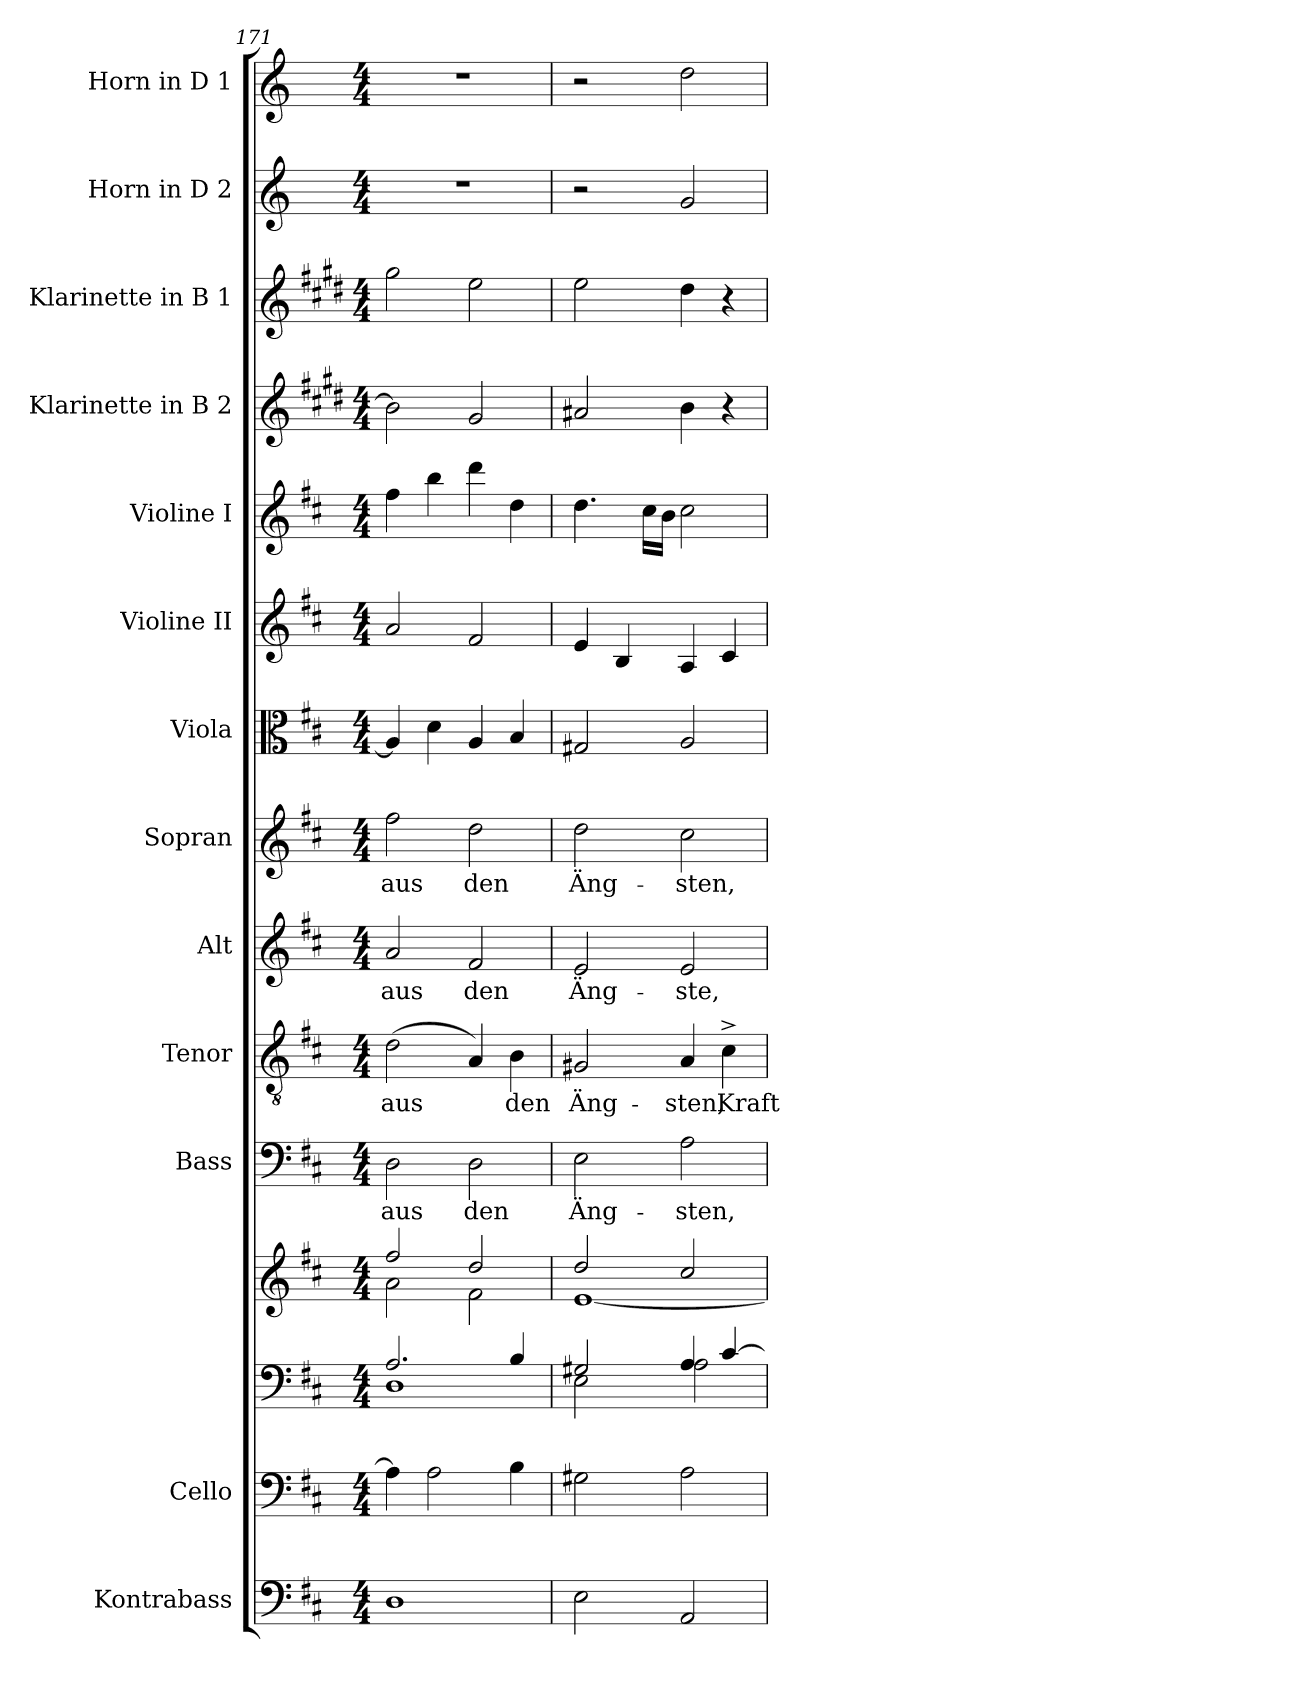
**kern	**kern	**kern	**kern	**kern	**text	**kern	**text	**kern	**text	**kern	**text	**kern	**kern	**kern	**kern	**kern	**kern	**kern
*part14	*part13	*part12	*part12	*part11	*part11	*part10	*part10	*part9	*part9	*part8	*part8	*part7	*part6	*part5	*part4	*part3	*part2	*part1
*staff15	*staff14	*staff13	*staff12	*staff11	*staff11	*staff10	*staff10	*staff9	*staff9	*staff8	*staff8	*staff7	*staff6	*staff5	*staff4	*staff3	*staff2	*staff1
*I"Kontrabass	*I"Cello	*	*	*I"Bass	*	*I"Tenor	*	*I"Alt	*	*I"Sopran	*	*I"Viola	*I"Violine II	*I"Violine I	*I"Klarinette in B 2	*I"Klarinette in B 1	*I"Horn in D 2	*I"Horn in D 1
*I'Kb.	*	*	*	*I'B	*	*I'T	*	*I'A	*	*I'S	*	*I'Vla.	*I'Vl. II	*I'Vl. I	*	*	*I'Hrn. 2	*I'Hrn. 1
*clefF4	*clefF4	*clefF4	*clefG2	*clefF4	*	*clefGv2	*	*clefG2	*	*clefG2	*	*clefC3	*clefG2	*clefG2	*clefG2	*clefG2	*clefG2	*clefG2
*ITrd7c12	*	*	*	*	*	*	*	*	*	*	*	*	*	*	*ITrd1c2	*ITrd1c2	*ITrd-1c-2	*ITrd-1c-2
*k[f#c#]	*k[f#c#]	*k[f#c#]	*k[f#c#]	*k[f#c#]	*	*k[f#c#]	*	*k[f#c#]	*	*k[f#c#]	*	*k[f#c#]	*k[f#c#]	*k[f#c#]	*k[f#c#]	*k[f#c#]	*k[f#c#]	*k[f#c#]
*D:	*D:	*D:	*D:	*D:	*	*D:	*	*D:	*	*D:	*	*D:	*D:	*D:	*D:	*D:	*D:	*D:
*M4/4	*M4/4	*M4/4	*M4/4	*M4/4	*	*M4/4	*	*M4/4	*	*M4/4	*	*M4/4	*M4/4	*M4/4	*M4/4	*M4/4	*M4/4	*M4/4
=171	=171	=171	=171	=171	=171	=171	=171	=171	=171	=171	=171	=171	=171	=171	=171	=171	=171	=171
*	*	*^	*^	*	*	*	*	*	*	*	*	*	*	*	*	*	*	*
!	!	!	!	!	!	!	!LO:LY:b	!	!LO:LY:b	!	!LO:LY:b	!	!LO:LY:b	!	!	!	!	!	!	!
1DD	4A\]	2.A/	1D	2ff#/	2a\	2D\	aus	(>2d\	aus	2a/	aus	2ff#\	aus	4A/]	2a/	4ff#\	2a\]	2ff#\	1r	1r
.	2A\	.	.	.	.	.	.	.	.	.	.	.	.	4d\	.	4bb\	.	.	.	.
!	!	!	!	!	!	!	!LO:LY:b	!	!	!	!LO:LY:b	!	!LO:LY:b	!	!	!	!	!	!	!
.	.	.	.	2dd/	2f#\	2D\	den	4A/)	.	2f#/	den	2dd\	den	4A/	2f#/	4ddd\	2f#/	2dd\	.	.
!	!	!	!	!	!	!	!	!	!LO:LY:b	!	!	!	!	!	!	!	!	!	!	!
.	4B\	4B/	.	.	.	.	.	4B\	den	.	.	.	.	4B/	.	4dd\	.	.	.	.
=172	=172	=172	=172	=172	=172	=172	=172	=172	=172	=172	=172	=172	=172	=172	=172	=172	=172	=172	=172	=172
!	!	!	!	!	!	!	!LO:LY:b	!	!LO:LY:b	!	!LO:LY:b	!	!LO:LY:b	!	!	!	!	!	!	!
2EE\	2G#X\	2G#X/	2E\	2dd/	[<1e	2E\	Äng-	2G#X/	Äng-	2e/	Äng-	2dd\	Äng-	2G#X/	4e/	4.dd\	2g#X/	2dd\	2r	2r
.	.	.	.	.	.	.	.	.	.	.	.	.	.	.	4B/	.	.	.	.	.
.	.	.	.	.	.	.	.	.	.	.	.	.	.	.	.	16cc#\LL	.	.	.	.
.	.	.	.	.	.	.	.	.	.	.	.	.	.	.	.	16b\JJ	.	.	.	.
!	!	!	!	!	!	!	!LO:LY:b	!	!LO:LY:b	!	!LO:LY:b	!	!LO:LY:b	!	!	!	!	!	!	!
2AAA/	2A\	4A/	2A\	2cc#/	.	2A\	-sten,	4A/	-sten,	2e/	-ste,	2cc#\	-sten,	2A/	4A/	2cc#\	4a\	4cc#\	2a/	2ee\
!	!	!	!	!	!	!	!	!	!LO:LY:b	!	!	!	!	!	!	!	!	!	!	!
.	.	[>4c#/	.	.	.	.	.	4c#^>\	Kraft	.	.	.	.	.	4c#/	.	4r	4r	.	.
*	*	*v	*v	*	*	*	*	*	*	*	*	*	*	*	*	*	*	*	*	*
*	*	*	*v	*v	*	*	*	*	*	*	*	*	*	*	*	*	*	*	*
=	=	=	=	=	=	=	=	=	=	=	=	=	=	=	=	=	=	=
*-	*-	*-	*-	*-	*-	*-	*-	*-	*-	*-	*-	*-	*-	*-	*-	*-	*-	*-
